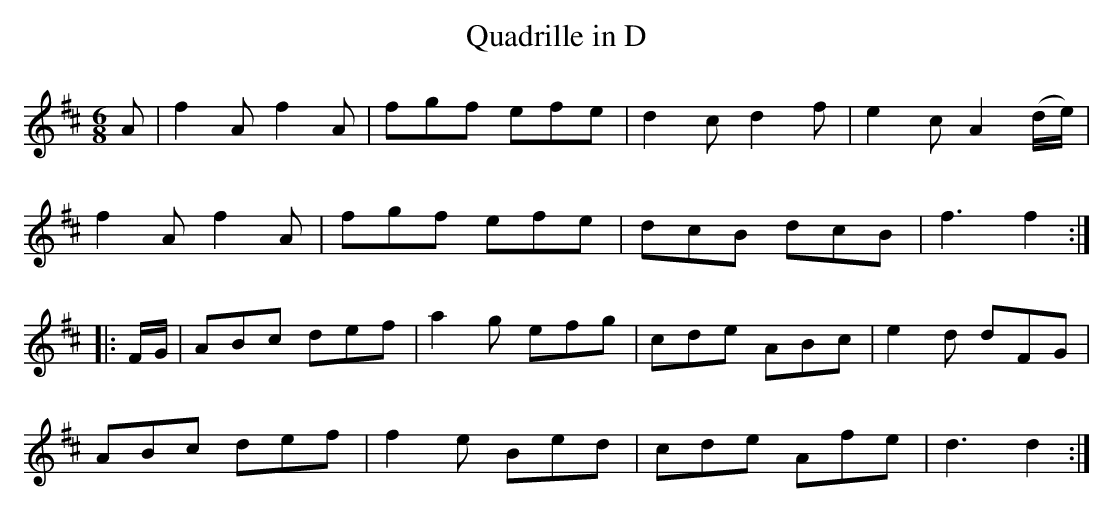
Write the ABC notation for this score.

X:1
T:Quadrille in D
M:6/8
L:1/8
K:D
A|f2A f2A|fgf efe|d2c d2f|e2c A2 (d/e/)|
f2Af2A|fgf efe|dcB dcB|f3 f2:|
|:F/G/|ABc def|a2g efg|cde ABc|e2d dFG|
ABc def|f2 e Bed|cde Afe|d3 d2:|]
